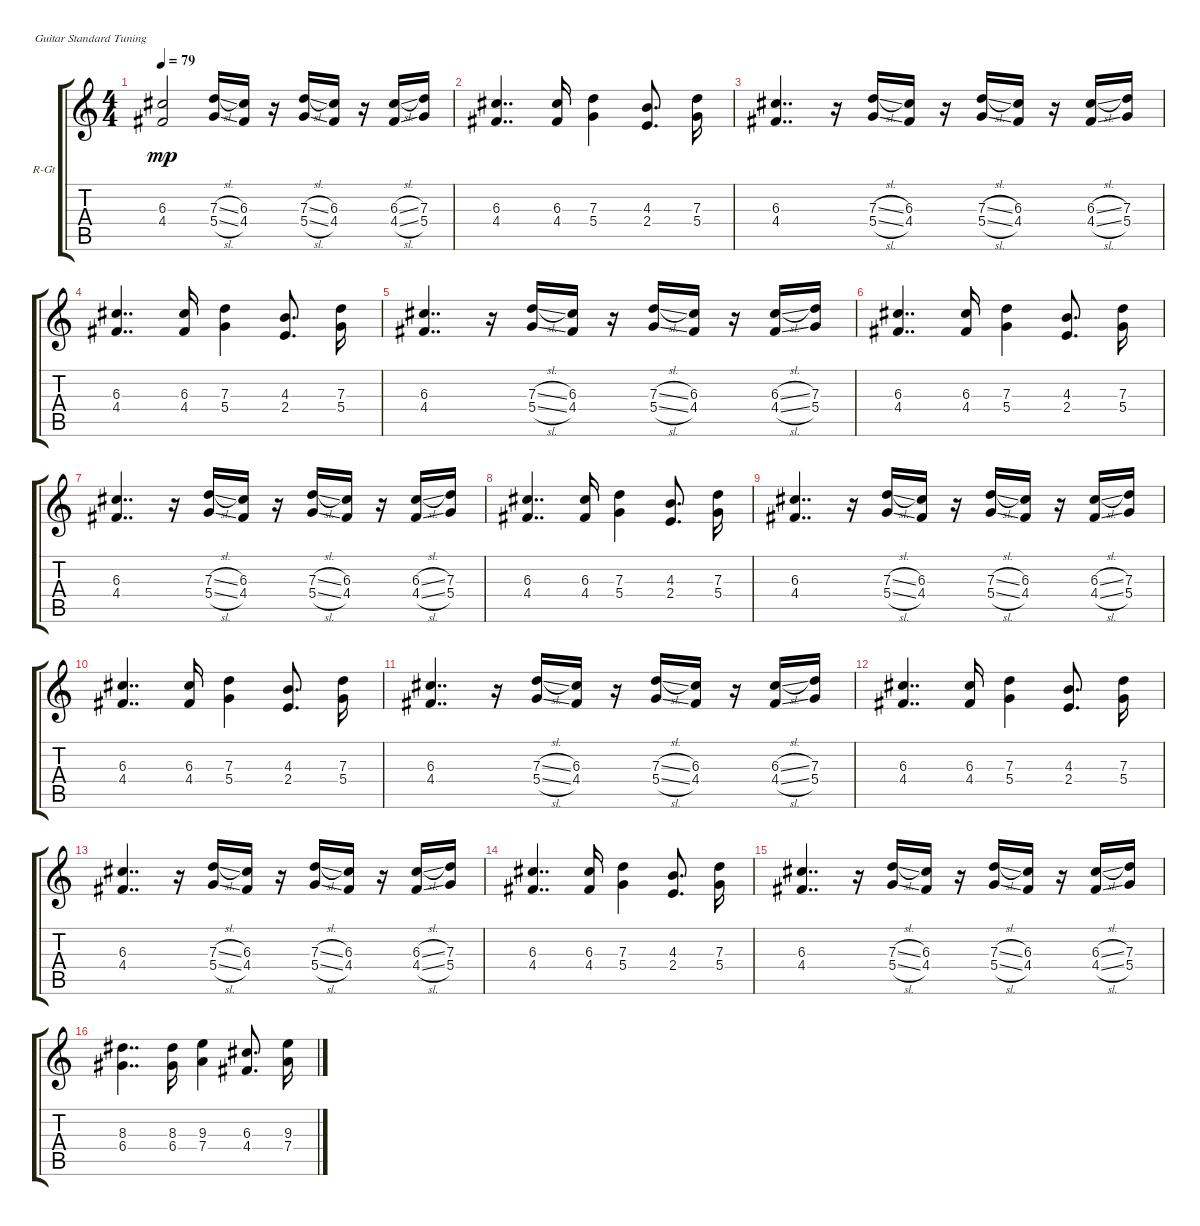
\defaultSystemsLayout 4
\bracketExtendMode groupsimilarinstruments
\firstSystemTrackNameOrientation horizontal
\otherSystemsTrackNameOrientation horizontal
\track ("Rhythm Guitar" "R-Gt") {instrument distortionguitar}
\staff {score tabs}
\tuning (E4 B3 G3 D3 A2 E2)
\ts (4 4)
\tempo 79
\clef g2
\ks c
(4.4 6.3).2{dy mp} (5.4{sl} 7.3{sl}).16 (4.4 6.3).16{beam split} r.16 (5.4{sl} 7.3{sl}).16{beam merge} (4.4 6.3).16{beam split} r.16 (4.4{sl} 6.3{sl}).16 (5.4 7.3).16 |
(4.4 6.3).4{dd} (4.4 6.3).16 (5.4 7.3).4 (2.4 4.3).8{d beam split} (5.4 7.3).16 |
(4.4 6.3).4{dd} r.16 (5.4{sl} 7.3{sl}).16 (4.4 6.3).16{beam split} r.16 (5.4{sl} 7.3{sl}).16{beam merge} (4.4 6.3).16{beam split} r.16 (4.4{sl} 6.3{sl}).16 (5.4 7.3).16 |
(4.4 6.3).4{dd} (4.4 6.3).16 (5.4 7.3).4 (2.4 4.3).8{d beam split} (5.4 7.3).16 |
(4.4 6.3).4{dd} r.16 (5.4{sl} 7.3{sl}).16 (4.4 6.3).16{beam split} r.16 (5.4{sl} 7.3{sl}).16{beam merge} (4.4 6.3).16{beam split} r.16 (4.4{sl} 6.3{sl}).16 (5.4 7.3).16 |
(4.4 6.3).4{dd} (4.4 6.3).16 (5.4 7.3).4 (2.4 4.3).8{d beam split} (5.4 7.3).16 |
(4.4 6.3).4{dd} r.16 (5.4{sl} 7.3{sl}).16 (4.4 6.3).16{beam split} r.16 (5.4{sl} 7.3{sl}).16{beam merge} (4.4 6.3).16{beam split} r.16 (4.4{sl} 6.3{sl}).16 (5.4 7.3).16 |
(4.4 6.3).4{dd} (4.4 6.3).16 (5.4 7.3).4 (2.4 4.3).8{d beam split} (5.4 7.3).16 |
(4.4 6.3).4{dd} r.16 (5.4{sl} 7.3{sl}).16 (4.4 6.3).16{beam split} r.16 (5.4{sl} 7.3{sl}).16{beam merge} (4.4 6.3).16{beam split} r.16 (4.4{sl} 6.3{sl}).16 (5.4 7.3).16 |
(4.4 6.3).4{dd} (4.4 6.3).16 (5.4 7.3).4 (2.4 4.3).8{d beam split} (5.4 7.3).16 |
(4.4 6.3).4{dd} r.16 (5.4{sl} 7.3{sl}).16 (4.4 6.3).16{beam split} r.16 (5.4{sl} 7.3{sl}).16{beam merge} (4.4 6.3).16{beam split} r.16 (4.4{sl} 6.3{sl}).16 (5.4 7.3).16 |
(4.4 6.3).4{dd} (4.4 6.3).16 (5.4 7.3).4 (2.4 4.3).8{d beam split} (5.4 7.3).16 |
(4.4 6.3).4{dd} r.16 (5.4{sl} 7.3{sl}).16 (4.4 6.3).16{beam split} r.16 (5.4{sl} 7.3{sl}).16{beam merge} (4.4 6.3).16{beam split} r.16 (4.4{sl} 6.3{sl}).16 (5.4 7.3).16 |
(4.4 6.3).4{dd} (4.4 6.3).16 (5.4 7.3).4 (2.4 4.3).8{d beam split} (5.4 7.3).16 |
(4.4 6.3).4{dd} r.16 (5.4{sl} 7.3{sl}).16 (4.4 6.3).16{beam split} r.16 (5.4{sl} 7.3{sl}).16{beam merge} (4.4 6.3).16{beam split} r.16 (4.4{sl} 6.3{sl}).16 (5.4 7.3).16 |
(8.3 6.4).4{dd} (8.3 6.4).16 (9.3 7.4).4 (6.3 4.4).8{d beam split} (9.3 7.4).16
